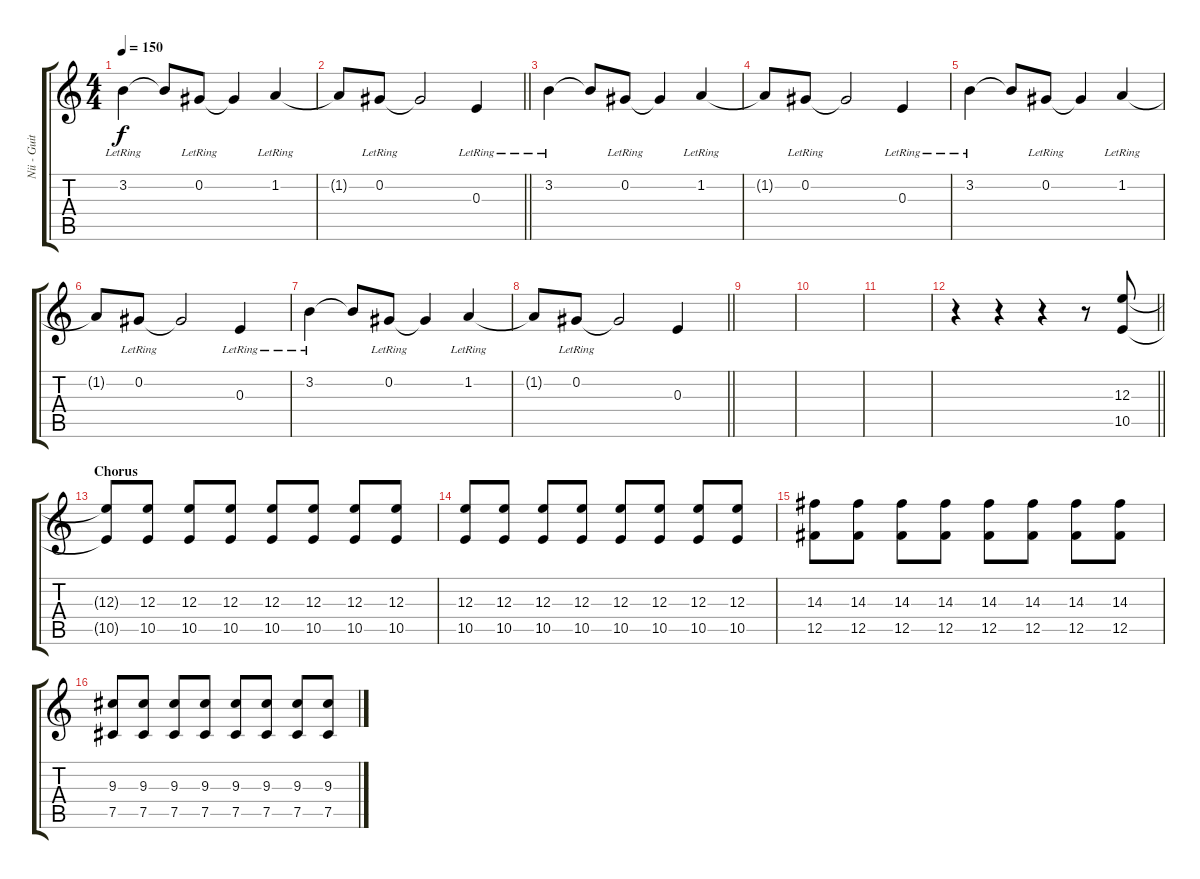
\track ("Nii - Guitar 2" "Nii - Guit") {instrument electricguitarjazz}
\staff {score tabs}
\tuning (Db4 Ab3 E3 B2 Gb2 B1) {hide}
\ts (4 4)
\tempo 150
\clef g2
\ks c
3.2{lr}.4{dy f} 3.2{t}.8 0.2{lr}.8 0.2{t}.4 1.2{lr}.4 |
\barLineRight lightlight
1.2{t}.8 0.2{lr}.8 0.2{t}.2 0.3{lr}.4 |
\section ("" "")
3.2{lr}.4 3.2{t}.8 0.2{lr}.8 0.2{t}.4 1.2{lr}.4 |
1.2{t}.8 0.2{lr}.8 0.2{t}.2 0.3{lr}.4 |
3.2{lr}.4 3.2{t}.8 0.2{lr}.8 0.2{t}.4 1.2{lr}.4 |
1.2{t}.8 0.2{lr}.8 0.2{t}.2 0.3{lr}.4 |
3.2{lr}.4 3.2{t}.8 0.2{lr}.8 0.2{t}.4 1.2{lr}.4 |
\barLineRight lightlight
1.2{t}.8 0.2{lr}.8 0.2{t}.2 0.3.4 |
|
|
|
\barLineRight lightlight
r.4 r.4 r.4 r.8{instrument overdrivenguitar} (12.3 10.5).8 |
\section ("" "Chorus")
(12.3{t} 10.5{t}).8 (12.3 10.5).8 (12.3 10.5).8 (12.3 10.5).8 (12.3 10.5).8 (12.3 10.5).8 (12.3 10.5).8 (12.3 10.5).8 |
(12.3 10.5).8 (12.3 10.5).8 (12.3 10.5).8 (12.3 10.5).8 (12.3 10.5).8 (12.3 10.5).8 (12.3 10.5).8 (12.3 10.5).8 |
(14.3 12.5).8 (14.3 12.5).8 (14.3 12.5).8 (14.3 12.5).8 (14.3 12.5).8 (14.3 12.5).8 (14.3 12.5).8 (14.3 12.5).8 |
(9.3 7.5).8 (9.3 7.5).8 (9.3 7.5).8 (9.3 7.5).8 (9.3 7.5).8 (9.3 7.5).8 (9.3 7.5).8 (9.3 7.5).8
